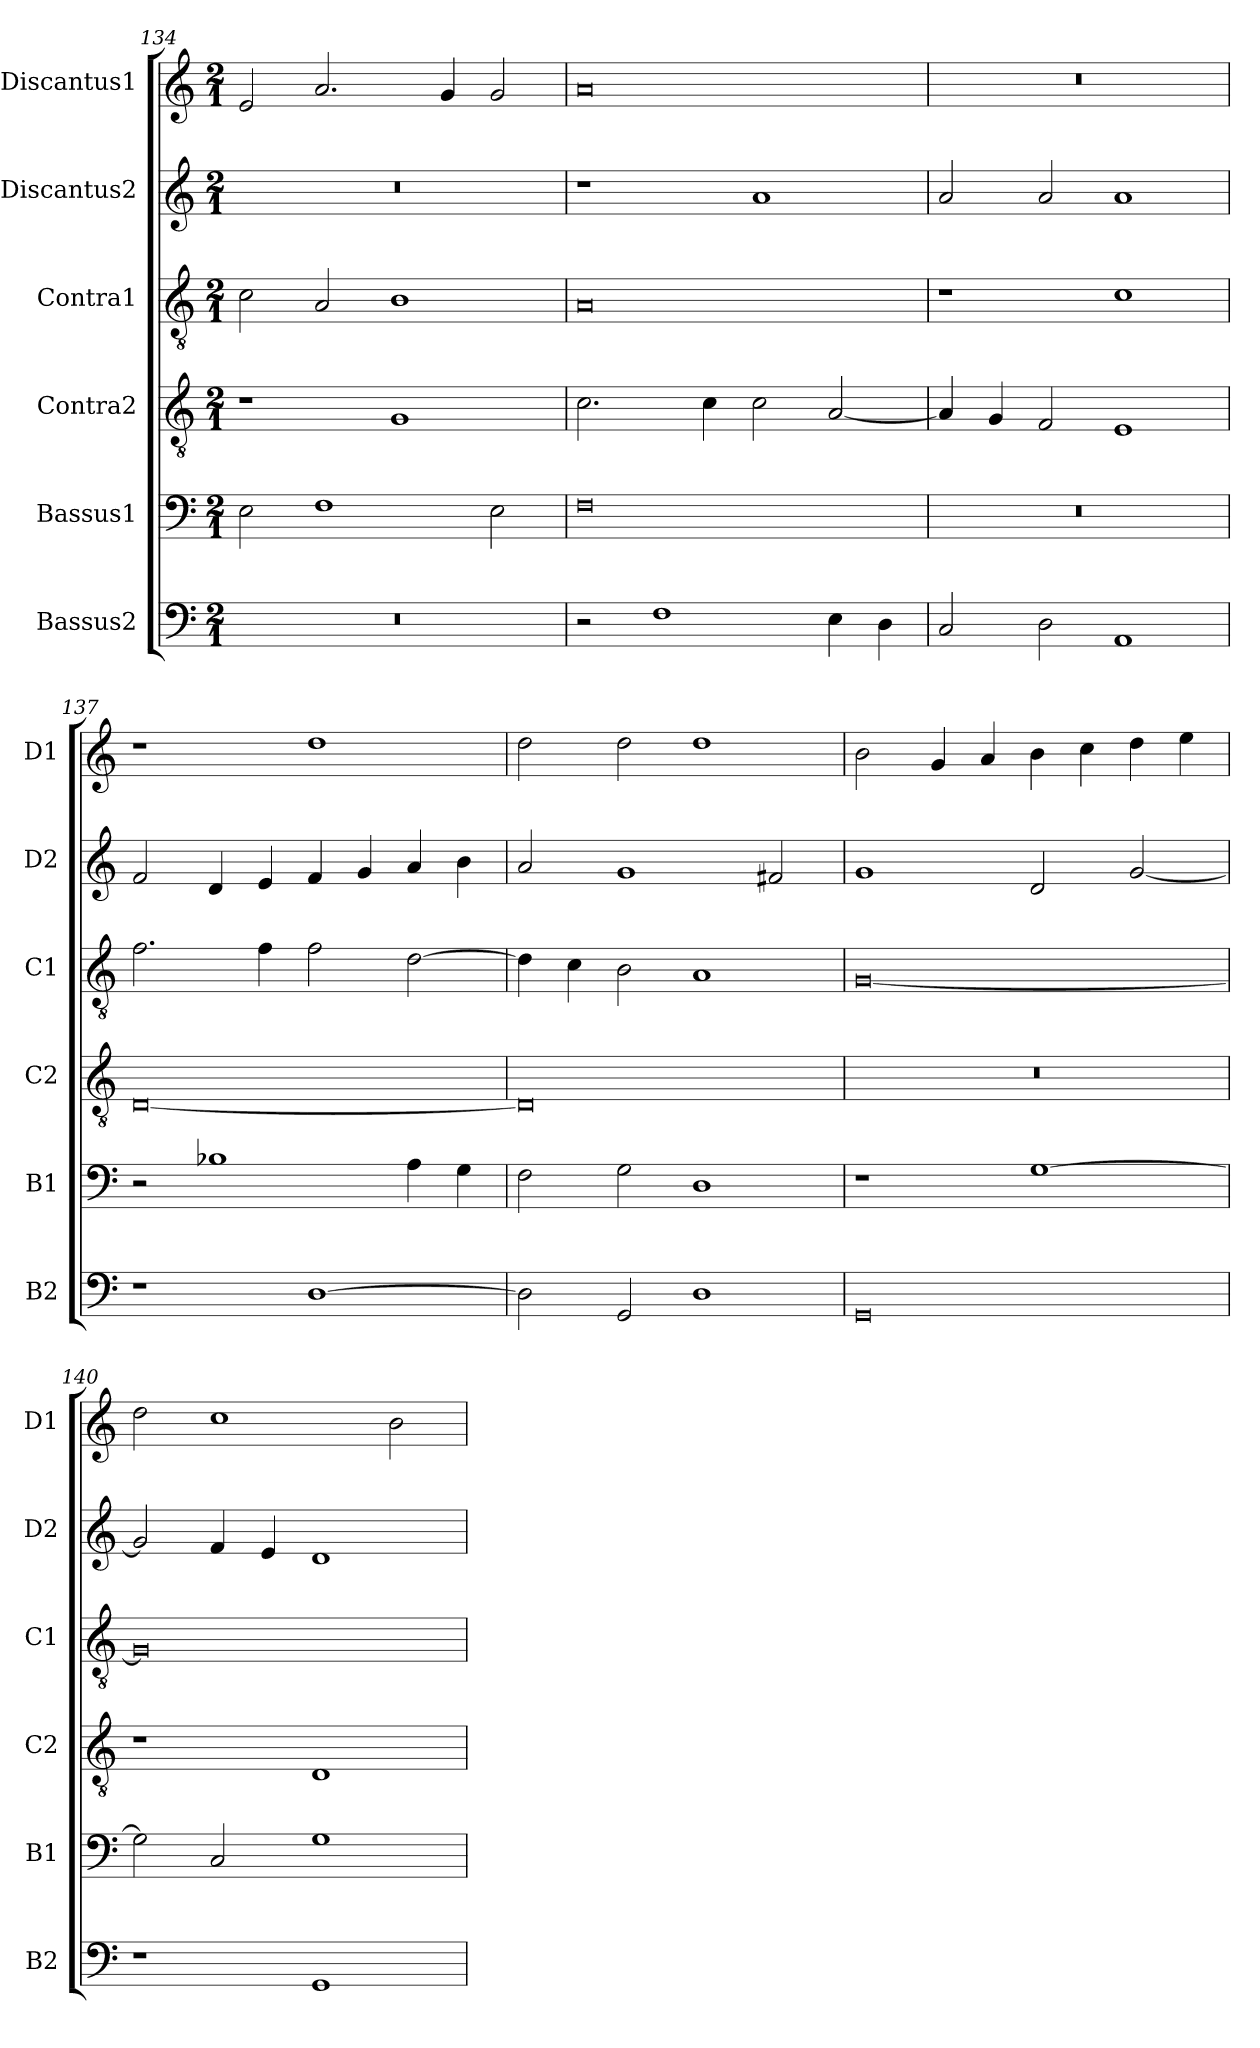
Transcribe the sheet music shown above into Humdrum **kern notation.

**kern	**kern	**kern	**kern	**kern	**kern
*part6	*part5	*part4	*part3	*part2	*part1
*staff6	*staff5	*staff4	*staff3	*staff2	*staff1
*I"Bassus2	*I"Bassus1	*I"Contra2	*I"Contra1	*I"Discantus2	*I"Discantus1
*I'B2	*I'B1	*I'C2	*I'C1	*I'D2	*I'D1
*clefF4	*clefF4	*clefGv2	*clefGv2	*clefG2	*clefG2
*k[]	*k[]	*k[]	*k[]	*k[]	*k[]
*M2/1	*M2/1	*M2/1	*M2/1	*M2/1	*M2/1
=134	=134	=134	=134	=134	=134
0r	2E\	1r	2c\	0r	2e/
.	1F	.	2A/	.	2.a/
.	.	1G	1B	.	.
.	.	.	.	.	4g/
.	2E\	.	.	.	2g/
=135	=135	=135	=135	=135	=135
2r	0F	2.c\	0A	1r	0a
1F	.	.	.	.	.
.	.	4c\	.	.	.
.	.	2c\	.	1a	.
4E\	.	[2A/	.	.	.
4D\	.	.	.	.	.
=136	=136	=136	=136	=136	=136
2C/	0r	4A/]	1r	2a/	0r
.	.	4G/	.	.	.
2D\	.	2F/	.	2a/	.
1AA	.	1E	1c	1a	.
=137	=137	=137	=137	=137	=137
1r	2r	[0D	2.f\	2f/	1r
.	1B-X	.	.	4d/	.
.	.	.	4f\	4e/	.
[1D	.	.	2f\	4f/	1dd
.	.	.	.	4g/	.
.	4A\	.	[2d\	4a/	.
.	4G\	.	.	4b\	.
=138	=138	=138	=138	=138	=138
2D\]	2F\	0D]	4d\]	2a/	2dd\
.	.	.	4c\	.	.
2GG/	2G\	.	2B\	1g	2dd\
1D	1D	.	1A	.	1dd
.	.	.	.	2f#X/	.
=139	=139	=139	=139	=139	=139
0GG	1r	0r	[0G	1g	2b\
.	.	.	.	.	4g/
.	.	.	.	.	4a/
.	[1G	.	.	2d/	4b\
.	.	.	.	.	4cc\
.	.	.	.	[2g/	4dd\
.	.	.	.	.	4ee\
=140	=140	=140	=140	=140	=140
1r	2G\]	1r	0G]	2g/]	2dd\
.	2C/	.	.	4f/	1cc
.	.	.	.	4e/	.
1GG	1G	1D	.	1d	.
.	.	.	.	.	2b\
=	=	=	=	=	=
*-	*-	*-	*-	*-	*-
